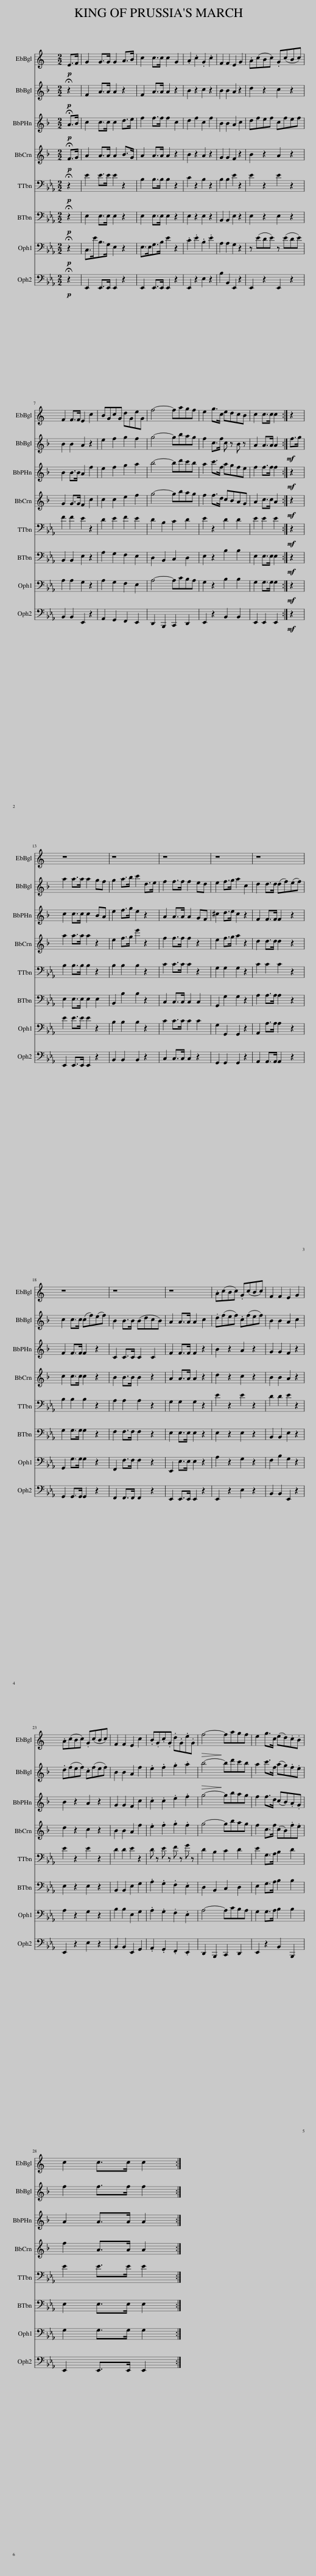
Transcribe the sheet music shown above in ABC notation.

X:1
%%score 1 2 3 4 5 6 7 8
L:1/8
M:2/2
I:linebreak $
K:C
V:1 treble
V:2 treble
V:3 treble
V:4 treble
V:5 bass
V:6 bass
V:7 bass
V:8 bass
V:1
!p! E>F | G2 G>G G2 A>B | c2 c>c c2 G2 | .A2 .c2 .G2 .c2 | F2 F2 E2 G2 | %5
 .A(cBc) .G(cBc) |$ F2 F>F E2 c2 | BGcG dGeG | f4- fagf | e2 g>c edcB | %10
 c2 c>c c2 :| z2 |$ z8 | z8 | z8 | %15
 z8 | z8 |$ z8 | z8 | z8 | %20
 .A(cBc) .G(cBc) | F2 F2 E2 G2 |$ .A(cBc) .G(cBc) | F2 F2 E2 c2 | .B.G.c.G .d.G.e.G | %25
!>(! f4-!>)! fagf | e2 g>c (ed).c.B |$ c2 c>c c2 :| %28
V:2
[K:F]!p! !fermata!z2 | F2 A>A A2 z2 | F2 A>A A2 z2 | B2 z2 c2 z2 | B2 B2 A2 z2 | %5
 d2 z2 c2 z2 |$ B2 B2 A2 z2 | e2 f2 g2 f2 | g4- gbag | f2 c>f c z B z | %10
 A2 A>A A2 :|!mf! f>g |$ a2 a>a a2 gf | g2 a>b c'2 d>e | f2 f>f f2 ed | %15
 e2 f>g a2 c2 | d2 d>d (df)(ef) |$ c2 c>c (cf)(ef) | B2 B>B (BdcB) | A2 A>A A2 c2 | %20
 .d(fef) .c(fef) | B2 B2 A2 c2 |$ .d(fef) .c(fef) | B2 B2 A2 f2 | .e2 .f2 .g2 .a2 | %25
!>(! b4-!>)! bd'c'b | a2 c'>f (ag).f.e |$ f2 f>f f2 :| %28
V:3
[K:F]!p! !fermata!A>B | c2 c>c c2 d>e | f2 f>f f2 c2 | d2 f2 c2 f2 | B2 B2 A2 c2 | %5
 dfef cfef |$ B2 B>B A2 f2 | e2 f2 g2 a2 | b4- bd'c'b | a2 c'>f agfe | %10
 f2 f>f f2 :|!mf! z2 |$ c2 c>c c2 BA | e2 f>g e2 z2 | A2 A>A A2 GF | %15
 ^c2 d>e c2 z2 | F2 F>F F2 z2 |$ F2 F>F F2 z2 | C2 C>C C2 C2 | F2 F>F F2 z2 | %20
 B2 z2 A2 z2 | G2 G2 F2 z2 |$ B2 z2 A2 z2 | G2 G2 F2 c2 | .c2 .c2 .e2 .f2 | %25
 g4- gbag | f2 f>d (cB).A.G |$ A2 A>A A2 :| %28
V:4
[K:F]!p! !fermata!F>G | A2 A>A A2 B>G | A2 A>A A2 z2 | B2 z2 A2 z2 | G2 G2 F2 z2 | %5
 B2 z2 A2 z2 |$ G2 G>G F2 c2 | c2 c2 e2 f2 | g4- gbag | f2 f>d cBAG | %10
 A2 c>c A2 :|!mf! z2 |$ a2 a>a a2 z2 | e2 f>g e'2 z2 | f2 f>f f2 z2 | %15
 e2 f>g a2 z2 | d2 d>d d2 z2 |$ c2 c>c c2 z2 | B2 B>B B2 z2 | A2 A>A A2 z2 | %20
 d2 z2 c2 z2 | B2 B2 A2 z2 |$ d2 z2 c2 z2 | B2 B2 A2 f2 | .e2 .f2 .g2 .f2 | %25
 g4- gbag | f2 c>f (cB).f.e |$ f2 A>A A2 :| %28
V:5
[K:Eb]!p! !fermata!z2 | E2 E>E E2 z2 | B,2 B,>B, B,2 z2 | C2 z2 B,2 z2 | B,2 B,2 E2 z2 | %5
 E2 z2 E2 z2 |$ F2 F2 E2 z2 | D2 E2 F2 E2 | D2 B,2 C2 D2 | E2 z2 D2 D2 | %10
 E2 E2 E2 :|!mf! z2 |$ B,2 B,>B, B,2 z2 | B,2 B,2 B,2 z2 | C2 C>C C2 z2 | %15
 G,2 G,2 G,2 z2 | C2 C2 C2 z2 |$ B,2 B,2 B,2 z2 | A,2 A,2 A,2 z2 | G,2 G,2 G,2 z2 | %20
 E2 z2 E2 z2 | D2 D2 E2 z2 |$ E2 z2 E2 z2 | D2 D2 E2 z2 | D z E z F z G z | %25
 D2 B,2 C2 D2 | E2 G,>A, B,2 D2 |$ E2 E>E E2 :| %28
V:6
[K:Eb]!p! !fermata!z2 | E,2 E,>E, E,2 z2 | E,2 E,>E, E,2 z2 | E,2 z2 E,2 z2 | B,,2 B,,2 E,2 z2 | %5
 E,2 z2 E,2 z2 |$ B,,2 B,,2 E,2 z2 | A,2 G,2 F,2 E,2 | D,2 B,,2 C,2 D,2 | E,2 z2 B,2 B,2 | %10
 E,2 E,>E, E,2 :|!mf! z2 |$ E,2 E,>E, E,2 E,2 | B,,2 B,2 B,2 z2 | C,2 C,>C, C,2 C,2 | %15
 G,,2 G,2 G,2 z2 | A,2 A,>A, A,2 z2 |$ G,2 G,>G, G,2 z2 | F,2 F,>F, F,2 z2 | E,2 E,>E, E,2 z2 | %20
 E,2 z2 E,2 z2 | B,,2 B,,2 E,2 z2 |$ E,2 z2 E,2 z2 | B,,2 B,,2 E,2 G,2 | .A,2 .G,2 .F,2 .E,2 | %25
 D,2 B,,2 C,2 D,2 | E,2 G,>A, B,2 B,2 |$ E,2 E,>E, E,2 :| %28
V:7
[K:Eb]!p! !fermata!z2 | C,>EB,>G, E,2 z2 | E,>E,G,>B, E2 z2 | .C2 .E2 .B,2 .E2 | A,2 A,2 G,2 z2 | %5
 z (EDE) z (EDE) |$ A,2 A,2 G,2 z2 | A,2 G,2 F,2 E,2 | A,4- A,CB,A, | G,2 z2 B,2 B,2 | %10
 G,2 G,>G, G,2 :|!mf! z2 |$ E2 E>E E2 z2 | B,2 B,2 B,2 z2 | C2 C>C C2 C2 | %15
 G,2 G,,2 G,,2 z2 | A,,2 A,>A, A,2 z2 |$ G,,2 G,>G, G,2 z2 | F,,2 F,>F, F,2 z2 | E,,2 E,>E, E,2 z2 | %20
 A,2 z2 G,2 z2 | F,2 B,2 G,2 z2 |$ A,2 z2 G,2 z2 | B,2 B,2 E,2 G,2 | .A,2 .G,2 .F,2 .E,2 | %25
 A,4- A,CB,A, | G,2 G,>A, B,2 B,2 |$ G,2 G,>G, G,2 :| %28
V:8
[K:Eb]!p! !fermata!z2 | E,,2 E,,>E,, E,,2 z2 | E,,2 E,,>E,, E,,2 z2 | E,,2 z2 E,2 z2 | B,2 B,,2 E,,2 z2 | %5
 E,,2 z2 E,,2 z2 |$ B,,2 B,,2 E,,2 z2 | A,,2 G,,2 F,,2 E,,2 | D,,2 B,,,2 C,,2 D,,2 | E,,2 z2 B,,2 B,,2 | %10
 E,,2 E,,2 E,,2 :|!mf! z2 |$ E,,2 E,,>E,, E,,2 z2 | B,,2 B,,2 B,,2 z2 | C,2 C,>C, C,2 z2 | %15
 G,,2 G,,2 G,,2 z2 | A,,2 A,,>A,, A,,2 z2 |$ G,,2 G,,>G,, G,,2 z2 | F,,2 F,,>F,, F,,2 z2 | E,,2 E,,>E,, E,,2 z2 | %20
 E,,2 z2 E,2 z2 | B,,2 B,,2 E,,2 z2 |$ E,,2 z2 E,2 z2 | B,,2 B,,2 E,,2 G,,2 | .A,,2 .G,,2 .F,,2 .E,,2 | %25
 D,,2 B,,,2 C,,2 D,,2 | E,,2 z2 B,,2 B,,,2 |$ E,,2 E,,>E,, E,,2 :| %28
